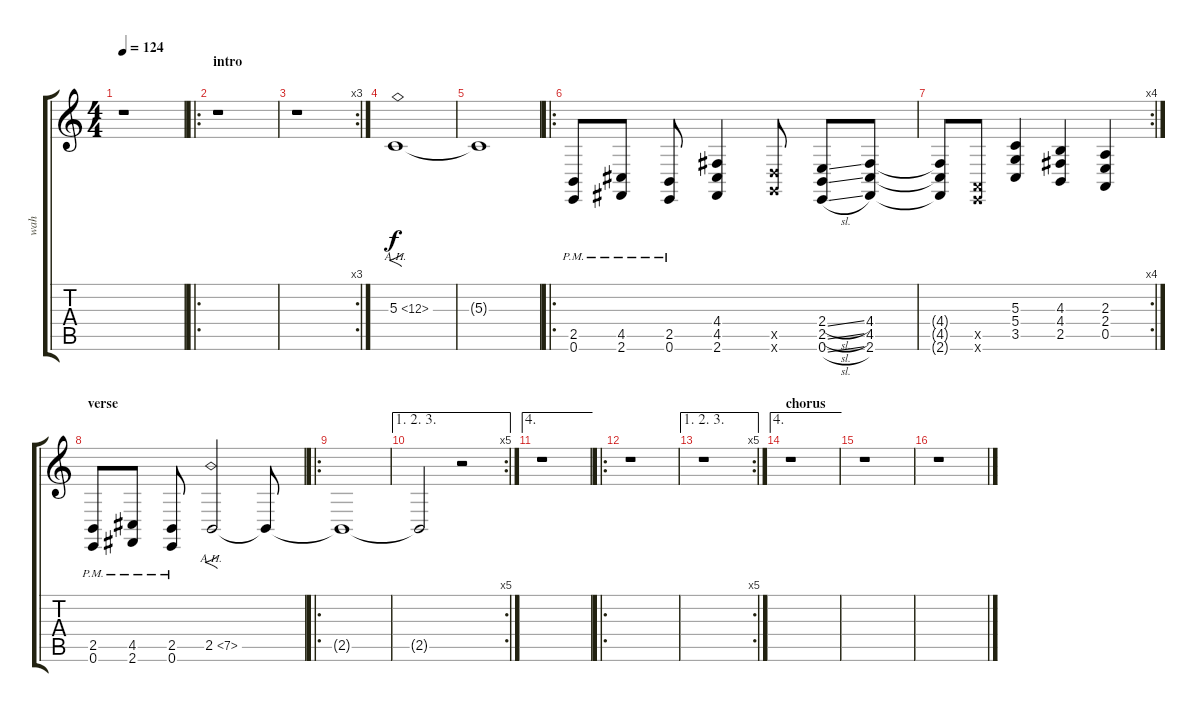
\track ("wah" "wah") {instrument fiddle}
\staff {score tabs}
\tuning (E4 B3 G3 D3 A2 E2) {hide}
\ts (4 4)
\tempo 124
\clef g2
\ks c
r.1{dy f instrument fiddle} |
\ro
\section ("" "intro")
r.1 |
\rc 3
r.1 |
5.3{ah 7}.1{f} |
5.3{t}.1 |
\ro
(2.5{pm} 0.6{pm}).8 (4.5{pm} 2.6{pm}).8 (2.5{pm} 0.6{pm}).8 (4.4 4.5 2.6).4 (5.5{x} 3.6{x}).8 (2.4{sl} 2.5{sl} 0.6{sl}).8 (4.4 4.5 2.6).8 |
\rc 4
(4.4{t} 4.5{t} 2.6{t}).8 (0.5{x} 0.6{x}).8 (5.3 5.4 3.5).4 (4.3 4.4 2.5).4 (2.3 2.4 0.5).4 |
\section ("" "verse")
(2.5{pm} 0.6{pm}).8 (4.5{pm} 2.6{pm}).8 (2.5{pm} 0.6{pm}).8 2.5{ah 5}.2{f} 2.5{t}.8 |
\ro
2.5{t}.1 |
\ae (1 2 3)
\rc 5
2.5{t}.2 r.2 |
\ae 4
r.1 |
\ro
r.1 |
\ae (1 2 3)
\rc 5
r.1 |
\ae 4
\section ("" "chorus")
r.1 |
r.1 |
r.1
